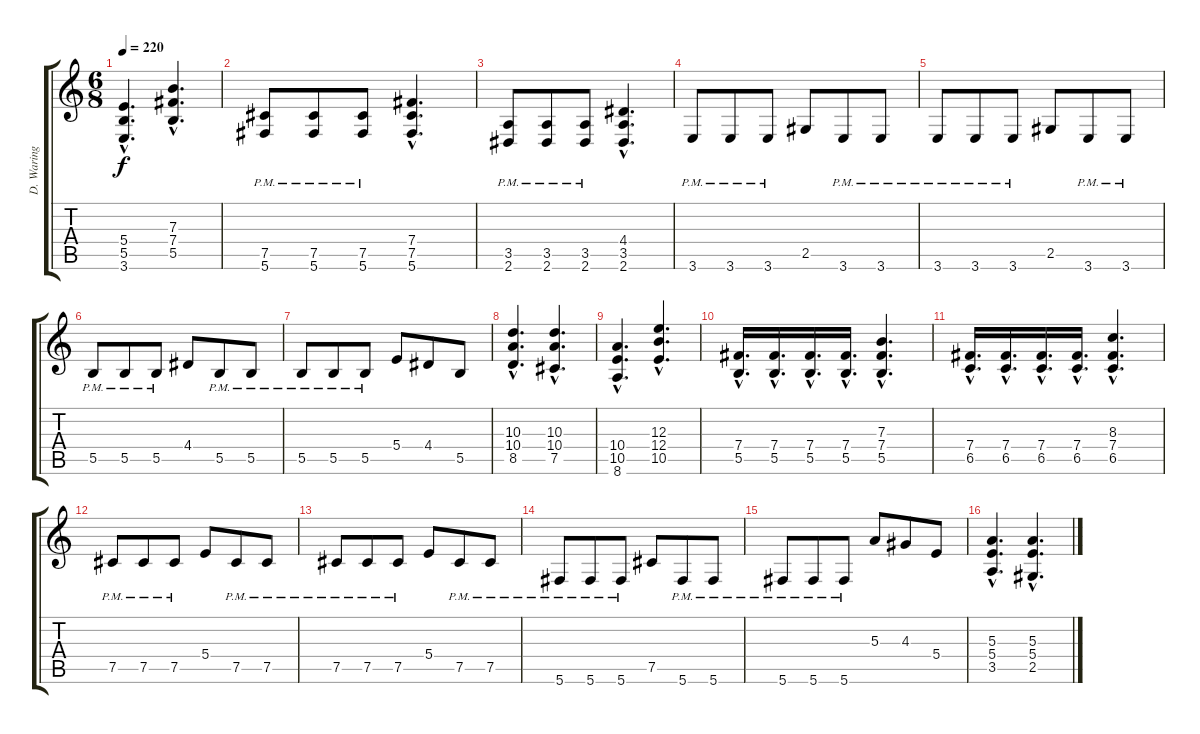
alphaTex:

\track ("D. Waring Gtr." "D. Waring ") {instrument distortionguitar}
\staff {score tabs}
\tuning (Db4 Ab3 E3 B2 Gb2 Db2) {hide}
\ts (6 8)
\tempo 220
\clef g2
\ks c
(5.4{hac} 5.5{hac} 3.6{hac}).4{d dy f} (7.3{hac} 7.4{hac} 5.5{hac}).4{d} |
(7.5{pm} 5.6{pm}).8 (7.5{pm} 5.6{pm}).8 (7.5{pm} 5.6{pm}).8 (7.4{hac} 7.5{hac} 5.6{hac}).4{d} |
(3.5{pm} 2.6{pm}).8 (3.5{pm} 2.6{pm}).8 (3.5{pm} 2.6{pm}).8 (4.4{hac} 3.5{hac} 2.6{hac}).4{d} |
3.6{pm}.8 3.6{pm}.8 3.6{pm}.8 2.5.8 3.6{pm}.8 3.6{pm}.8 |
3.6{pm}.8 3.6{pm}.8 3.6{pm}.8 2.5.8 3.6{pm}.8 3.6{pm}.8 |
5.5{pm}.8 5.5{pm}.8 5.5{pm}.8 4.4.8 5.5{pm}.8 5.5{pm}.8 |
5.5{pm}.8 5.5{pm}.8 5.5{pm}.8 5.4.8 4.4.8 5.5.8 |
(10.3{hac} 10.4{hac} 8.5{hac}).4{d} (10.3{hac} 10.4{hac} 7.5{hac}).4{d} |
(10.4{hac} 10.5{hac} 8.6{hac}).4{d} (12.3{hac} 12.4{hac} 10.5{hac}).4{d} |
(7.4{hac} 5.5{hac}).16{d} (7.4{hac} 5.5{hac}).16{d} (7.4{hac} 5.5{hac}).16{d} (7.4{hac} 5.5{hac}).16{d} (7.3{hac} 7.4{hac} 5.5{hac}).4{d} |
(7.4{hac} 6.5{hac}).16{d} (7.4{hac} 6.5{hac}).16{d} (7.4{hac} 6.5{hac}).16{d} (7.4{hac} 6.5{hac}).16{d} (8.3{hac} 7.4{hac} 6.5{hac}).4{d} |
7.5{pm}.8 7.5{pm}.8 7.5{pm}.8 5.4.8 7.5{pm}.8 7.5{pm}.8 |
7.5{pm}.8 7.5{pm}.8 7.5{pm}.8 5.4.8 7.5{pm}.8 7.5{pm}.8 |
5.6{pm}.8 5.6{pm}.8 5.6{pm}.8 7.5.8 5.6{pm}.8 5.6{pm}.8 |
5.6{pm}.8 5.6{pm}.8 5.6{pm}.8 5.3.8 4.3.8 5.4.8 |
(5.3{hac} 5.4{hac} 3.5{hac}).4{d} (5.3{hac} 5.4{hac} 2.5{hac}).4{d}
